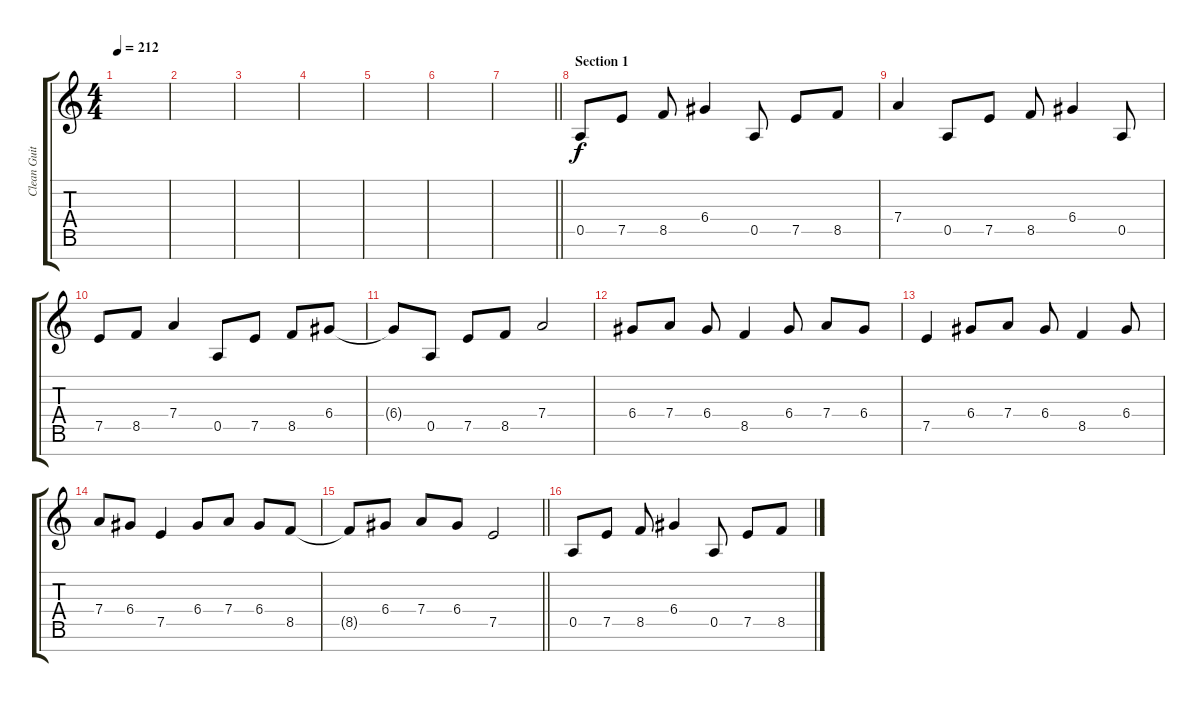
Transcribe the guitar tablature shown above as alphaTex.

\track ("Clean Guitar R" "Clean Guit") {instrument electricguitarmuted}
\staff {score tabs}
\tuning (E4 B3 G3 D3 A2 E2 B1) {hide}
\ts (4 4)
\tempo 212
\clef g2
\ks c
|
|
|
|
|
|
\barLineRight lightlight
|
\section ("" "Section 1")
0.5.8 7.5.8 8.5.8 6.4.4 0.5.8 7.5.8 8.5.8 |
7.4.4 0.5.8 7.5.8 8.5.8 6.4.4 0.5.8 |
7.5.8 8.5.8 7.4.4 0.5.8 7.5.8 8.5.8 6.4.8 |
6.4{t}.8 0.5.8 7.5.8 8.5.8 7.4.2 |
6.4.8 7.4.8 6.4.8 8.5.4 6.4.8 7.4.8 6.4.8 |
7.5.4 6.4.8 7.4.8 6.4.8 8.5.4 6.4.8 |
7.4.8 6.4.8 7.5.4 6.4.8 7.4.8 6.4.8 8.5.8 |
\barLineRight lightlight
8.5{t}.8 6.4.8 7.4.8 6.4.8 7.5.2 |
0.5.8 7.5.8 8.5.8 6.4.4 0.5.8 7.5.8 8.5.8
